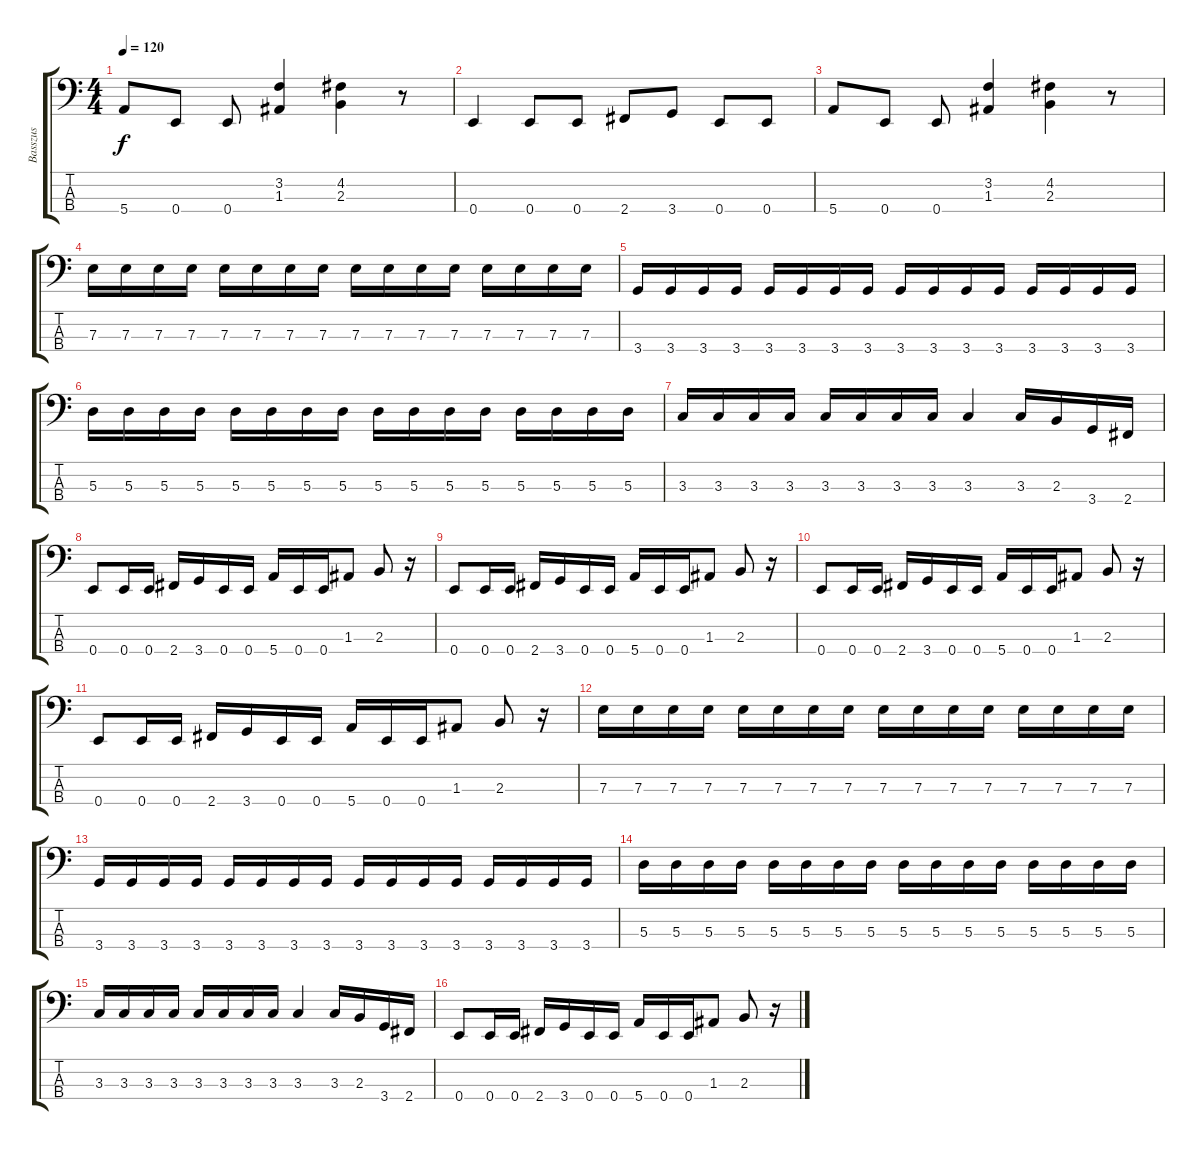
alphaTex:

\track ("Basszus" "Basszus") {instrument electricbassfinger}
\staff {score tabs}
\tuning (G2 D2 A1 E1) {hide}
\ts (4 4)
\tempo 120
\clef f4
\ks c
5.4.8{dy f} 0.4.8 0.4.8 (3.2 1.3).4 (4.2 2.3).4 r.8 |
0.4.4 0.4.8 0.4.8 2.4.8 3.4.8 0.4.8 0.4.8 |
5.4.8 0.4.8 0.4.8 (3.2 1.3).4 (4.2 2.3).4 r.8 |
7.3.16 7.3.16 7.3.16 7.3.16 7.3.16 7.3.16 7.3.16 7.3.16 7.3.16 7.3.16 7.3.16 7.3.16 7.3.16 7.3.16 7.3.16 7.3.16 |
3.4.16 3.4.16 3.4.16 3.4.16 3.4.16 3.4.16 3.4.16 3.4.16 3.4.16 3.4.16 3.4.16 3.4.16 3.4.16 3.4.16 3.4.16 3.4.16 |
5.3.16 5.3.16 5.3.16 5.3.16 5.3.16 5.3.16 5.3.16 5.3.16 5.3.16 5.3.16 5.3.16 5.3.16 5.3.16 5.3.16 5.3.16 5.3.16 |
3.3.16 3.3.16 3.3.16 3.3.16 3.3.16 3.3.16 3.3.16 3.3.16 3.3.4 3.3.16 2.3.16 3.4.16 2.4.16 |
0.4.8 0.4.16 0.4.16 2.4.16 3.4.16 0.4.16 0.4.16 5.4.16 0.4.16 0.4.16 1.3.8 2.3.8 r.16 |
0.4.8 0.4.16 0.4.16 2.4.16 3.4.16 0.4.16 0.4.16 5.4.16 0.4.16 0.4.16 1.3.8 2.3.8 r.16 |
0.4.8 0.4.16 0.4.16 2.4.16 3.4.16 0.4.16 0.4.16 5.4.16 0.4.16 0.4.16 1.3.8 2.3.8 r.16 |
0.4.8 0.4.16 0.4.16 2.4.16 3.4.16 0.4.16 0.4.16 5.4.16 0.4.16 0.4.16 1.3.8 2.3.8 r.16 |
7.3.16 7.3.16 7.3.16 7.3.16 7.3.16 7.3.16 7.3.16 7.3.16 7.3.16 7.3.16 7.3.16 7.3.16 7.3.16 7.3.16 7.3.16 7.3.16 |
3.4.16 3.4.16 3.4.16 3.4.16 3.4.16 3.4.16 3.4.16 3.4.16 3.4.16 3.4.16 3.4.16 3.4.16 3.4.16 3.4.16 3.4.16 3.4.16 |
5.3.16 5.3.16 5.3.16 5.3.16 5.3.16 5.3.16 5.3.16 5.3.16 5.3.16 5.3.16 5.3.16 5.3.16 5.3.16 5.3.16 5.3.16 5.3.16 |
3.3.16 3.3.16 3.3.16 3.3.16 3.3.16 3.3.16 3.3.16 3.3.16 3.3.4 3.3.16 2.3.16 3.4.16 2.4.16 |
0.4.8 0.4.16 0.4.16 2.4.16 3.4.16 0.4.16 0.4.16 5.4.16 0.4.16 0.4.16 1.3.8 2.3.8 r.16
